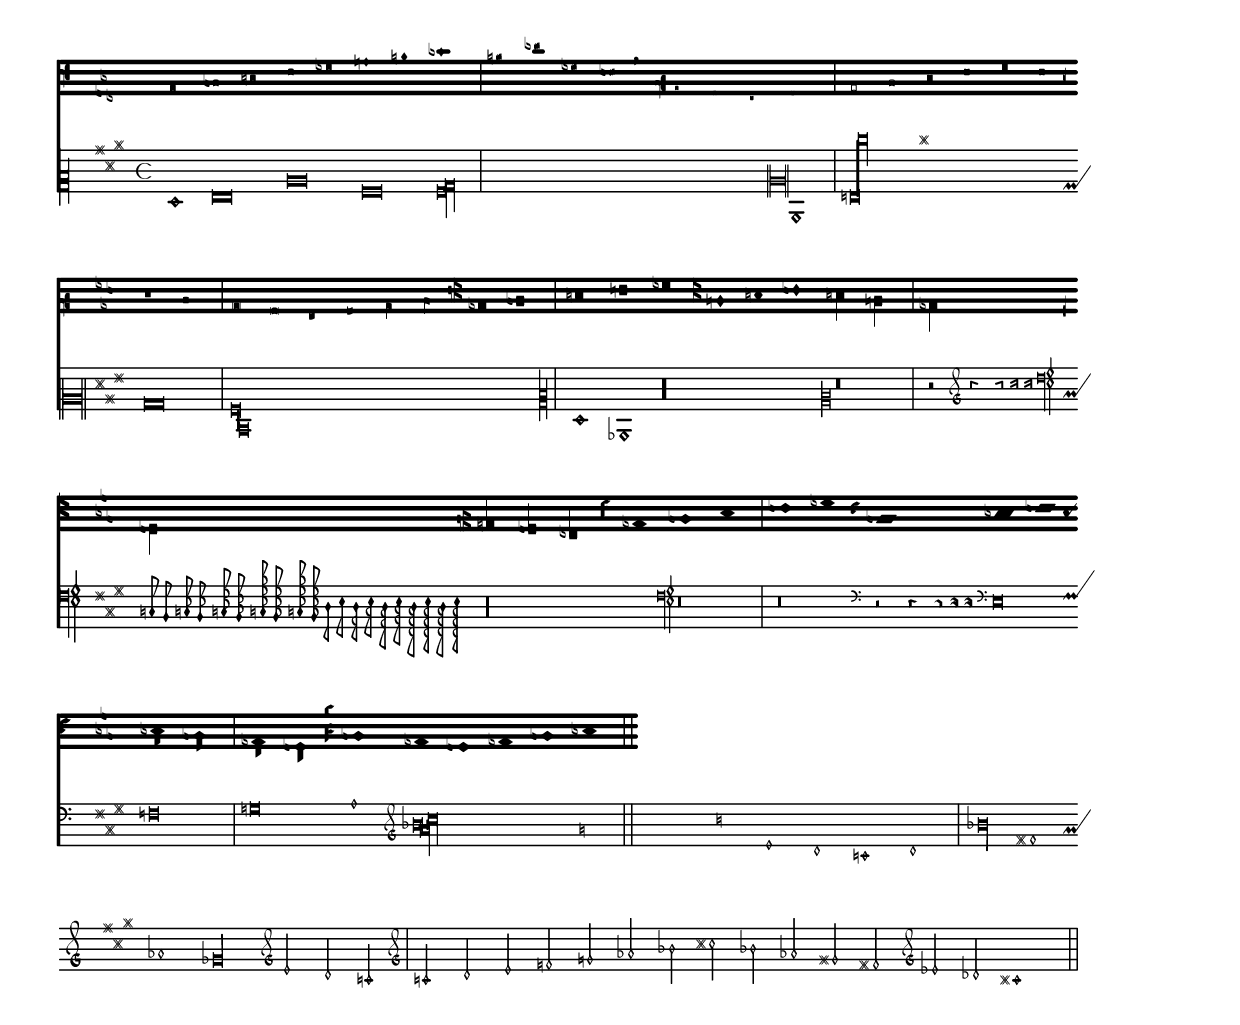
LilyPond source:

%% Do not edit this file; it is auto-generated from LSR http://lsr.dsi.unimi.it
%% This file is in the public domain.
\version "2.13.1"

\header {
  lsrtags = "ancient-notation"

%% Translation of GIT committish: aea975539ec44fd0f1a8fd25930b88b5ab64b53a
  texidoces = "
Aquí se muestran muchos (¿o quizá todos?) de los símbolos que
están contemplados por la capacidad de LilyPond para la música
antigua.
"

  doctitlees = "Tipografía de música antigua"

%% Translation of GIT committish: 499a511d4166feaada31114e097f86b5e0c56421
  texidocfr ="
Voici comment graver la plupart, sinon tous les symboles que
LilyPond prend en charge en matière de musique ancienne.

"
  doctitlefr = "Gravure de musique ancienne"

  texidoc = "
Shown here are many (all?) of the symbols that are included in
LilyPond's support for ancient notation.



"
  doctitle = "Ancient fonts"
} % begin verbatim

upperStaff = \new VaticanaStaff = "upperStaff" <<
  \context VaticanaVoice <<
    \transpose c c {
      
      \override NoteHead #'style = #'vaticana.punctum
      \key es \major
      \clef "vaticana-fa2"
      c1 des e f ges
      
      \override NoteHead #'style = #'vaticana.inclinatum
      a! b ces'
      \bar "|"
      % \break % 1 (8*1)
      
      \override NoteHead #'style = #'vaticana.quilisma
      b! des'! ges! fes!
      \breathe
      \clef "vaticana-fa1"
      \override NoteHead #'style = #'vaticana.plica
      es d
      \override NoteHead #'style = #'vaticana.reverse.plica
      c d
      \bar "|"
      % \break %2 (8*1)
      
      \override NoteHead #'style = #'vaticana.punctum.cavum
      es f
      \override NoteHead #'style = #'vaticana.lpes
      g as
      \override NoteHead #'style = #'vaticana.upes
      bes as
      \override NoteHead #'style = #'vaticana.vupes
      g f
      \override NoteHead #'style = #'vaticana.linea.punctum
      \once \override Staff.BarLine #'bar-size = #2.0 \bar "|"
      % \break % 3 (8*1)
      
      es d
      \override NoteHead #'style = #'vaticana.epiphonus
      c d
      \override NoteHead #'style = #'vaticana.cephalicus
      es f
      
      \override Staff.KeySignature #'glyph-name-alist = #alteration-medicaea-glyph-name-alist
      \override Staff.Accidental #'glyph-name-alist = #alteration-medicaea-glyph-name-alist
      \override Staff.Custos #'style = #'medicaea
      \override NoteHead #'style = #'medicaea.punctum
      \clef "medicaea-fa2"
      ces des
      \bar "|"
      % \break % 4 (8*1)
      
      e! f! ges
      \clef "medicaea-do2"
      \override NoteHead #'style = #'medicaea.inclinatum
      a! b! ces'
      \override NoteHead #'style = #'medicaea.virga
      b! a!
      \bar "|"
      % \break % 5 (8*1)
      
      ges fes
      \clef "medicaea-fa1"
      \override NoteHead #'style = #'medicaea.rvirga
      e des ces
      
      \override Staff.KeySignature #'glyph-name-alist = #alteration-hufnagel-glyph-name-alist
      \override Staff.Accidental #'glyph-name-alist = #alteration-hufnagel-glyph-name-alist
      \override Staff.Custos #'style = #'hufnagel
      \override NoteHead #'style = #'hufnagel.punctum
      \clef "hufnagel-fa2"
      ces des es
      \bar "|"
      % \break % 6 (8*1)
      
      fes ges
      \clef "hufnagel-do2"
      \override NoteHead #'style = #'hufnagel.lpes
      as! bes! ces'
      \override NoteHead #'style = #'hufnagel.virga
      bes! as!
      \bar "|"
      % \break % 7 (8*1)
      
      ges! fes!
      \clef "hufnagel-do-fa"
      \override NoteHead #'style = #'hufnagel.punctum
      es! des ces des! es! fes!
      \bar "||"
      % \break % 8 (8*1)
      
      s32*1
      % \break % 12 (32*1)
    }
  >>
>>

lowerStaff = \new MensuralStaff = "lowerStaff" <<
  \context MensuralVoice <<
    \transpose c c {
      
      \key a \major
      cis'1 d'\breve gis'\breve e'\breve \[ e'\longa fis'\longa \]
      \set Staff.forceClef = ##t
      \clef "neomensural-c2"
      cis1
      \bar "|"
      % \break % 2 (16*1)
      
      \[ g\breve dis''\longa \]
      b\breve \[ a\longa d\longa \]
      \clef "petrucci-c2"
      % \break % 4 (16*1)
      
      fis1 ces1
      \clef "petrucci-c2"
      r\longa
      \set Staff.forceClef = ##t
      \clef "mensural-c2"
      r\breve
      \bar "|"
      % \break % 5 (8*1)
      
      r2
      \clef "mensural-g"
      r4 r8 r16 r16
      \override NoteHead #'style = #'mensural
      \override Rest #'style = #'mensural
      \clef "petrucci-f"
      c8 b, c16 b, c32 b, c64 b, c64 b,
      d8 e d16 e d32 e d64 e d64 e
      r\longa
      \set Staff.forceClef = ##t
      \clef "petrucci-f"
      r\breve
      \bar "|"
      % \break % 6 (8*1)
      
      r\breve 
      \clef "mensural-f"
      r2 r4 r8 r16 r16
      
      \set Staff.forceClef = ##t
      \clef "mensural-f"
      e\breve f g a1
      \clef "mensural-g"
      % \break % 7 (8*1)
      
      \[ bes'!\longa a'!\longa c''!\longa \]
      e'1 d' c' d' \bar "|"
      \bar "|"
      % \break % 9 (16*1)
      
      bes'!\longa fis'!1 as'!1 ges'!\longa % lig
      \set Staff.forceClef = ##t
      \clef "mensural-g"
      e'2 d' c' \bar "|"
      % \break % 11 (16*1)
      
      \set Staff.forceClef = ##t
      \clef "petrucci-g"
      c'2 d' e' f'
      \clef "petrucci-g"
      g' as'! bes'! cis''!
      bes'! as'! gis'! fis'!
      \set Staff.forceClef = ##t
      \clef "mensural-g"
      es'! des'! cis'!1 \bar "||"
      % \break % 12 (8*1)
    }
  >>
>>

\paper {
  line-thickness = #(/ staff-space 5.0)
}

\score {
  <<
    \upperStaff
    \lowerStaff
  >>
  \layout {
    indent = 0.0
    line-width = 17.25\cm
    \context {
      \Score
      timing = ##f
    }
    \context {
      \MensuralVoice
      \override NoteHead #'style = #'neomensural
      \override Rest #'style = #'neomensural
      \override Stem #'flag-style = #'mensural
      \override Stem #'thickness = #1.0
    }
    \context {
      \MensuralStaff
      \revert  BarLine #'transparent
      \override KeySignature #'glyph-name-alist = #alteration-mensural-glyph-name-alist
      clefGlyph = #"clefs.petrucci.c2"
    }
    \context {
      \VaticanaStaff
      \revert  BarLine #'transparent
      \override StaffSymbol #'thickness = #2.0
      \override KeySignature #'glyph-name-alist = #alteration-vaticana-glyph-name-alist
      \override Custos #'neutral-position = #4
    }
  }
}
